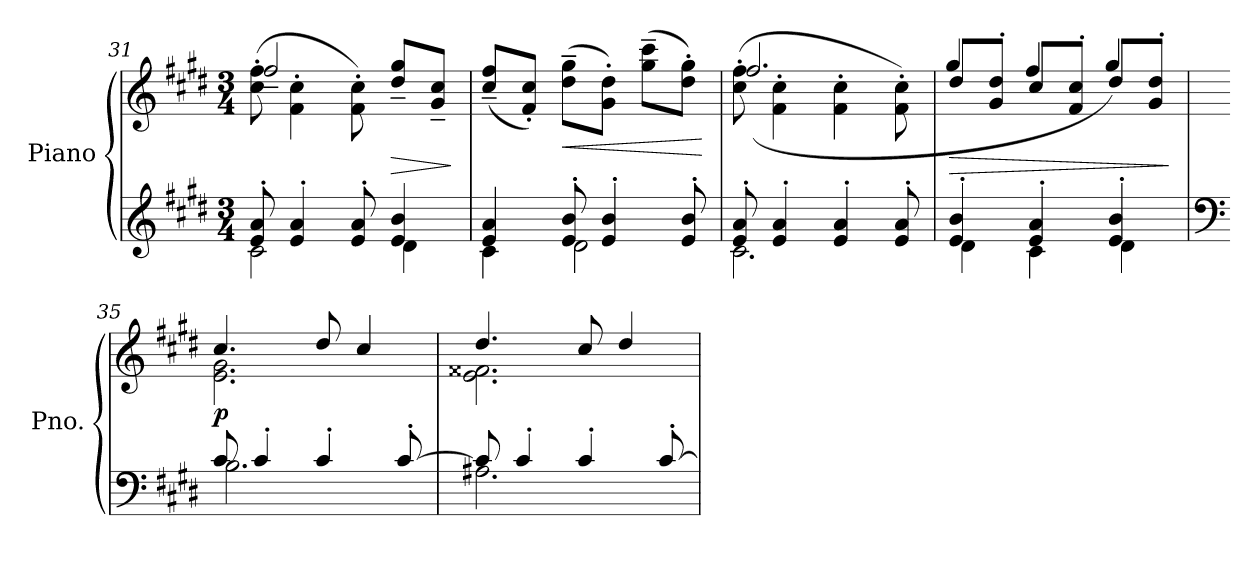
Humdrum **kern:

**kern	**kern	**dynam
*part1	*part1	*part1
*staff2	*staff1	*staff1/2
*I"Piano	*	*
*I'Pno.	*	*
*clefG2	*clefG2	*
*k[f#c#g#d#]	*k[f#c#g#d#]	*
*M3/4	*M3/4	*
=31	=31	=31
*^	*^	*
8e/'> 8a/'>	2c#\	(>8cc#\' 8ff#\'	2ff#~/	.
4e/'> 4a/'>	.	4f#\' 4cc#\'	.	.
8e/'> 8a/'>	.	8f#\' 8cc#\')	.	.
!	!	!	!	!LO:HP:b
4e/ 4b/	4d#\	8dd#/~< 8gg#/~<L	4ryy	>
.	.	8g#/~< 8cc#/~<J	.	.
*v	*v	*	*	*
*	*v	*v	*
.	.	]
=32	=32	=32
*^	*	*
4e/ 4a/	4c#\	(<8cc#/~ 8ff#/~L	.
.	.	8f#/' 8cc#/'J)	.
!	!	!	!LO:HP:b
8e/'> 8b/'>	2d#\	(>8dd#\~ 8gg#\~L	<
4e/'> 4b/'>	.	8g#\' 8dd#\'J)	.
.	.	(>8gg#\~ 8ccc#\~L	.
8e/'> 8b/'>	.	8dd#\' 8gg#\'J)	.
*v	*v	*	*
.	.	[
=33	=33	=33
*^	*^	*
8e/'> 8a/'>	2.c#\	(>8cc#\' 8ff#\'	(<2.ff#/	.
4e/'> 4a/'>	.	4f#\' 4cc#\'	.	.
4e/'> 4a/'>	.	4f#\' 4cc#\'	.	.
8e/'> 8a/'>	.	8f#\' 8cc#\')	.	.
!!LO:LB:g=z	!!
=34	=34	=34	=34	=34
!	!	!	!	!LO:HP:b
4e/'> 4b/'>	4d#\	8dd#/L	4gg#/	>
.	.	8g#/' 8dd#/'J	.	.
4e/'> 4a/'>	4c#\	8cc#/L	4ff#/	.
.	.	8f#/' 8cc#/'J	.	.
4e/'> 4b/'>	4d#\	8dd#/L	4gg#/)	.
.	.	8g#/' 8dd#/'J	.	.
*v	*v	*	*	*
*	*v	*v	*
.	.	]
=35	=35	=35
*clefF4	*	*
*^	*^	*
!	!	!	!	!LO:DY:b
8c#/	2.B\	4.cc#/	2.e\ 2.g#\	p
4c#'/	.	.	.	.
4c#'/	.	8dd#/	.	.
.	.	4cc#/	.	.
[8c#'/	.	.	.	.
=36	=36	=36	=36	=36
8c#/]	2.A#X\	4.dd#/	2.e\ 2.f##X\	.
4c#'/	.	.	.	.
4c#'/	.	8cc#/	.	.
.	.	4dd#/	.	.
[8c#'/	.	.	.	.
*v	*v	*	*	*
*	*v	*v	*
=	=	=
*-	*-	*-
